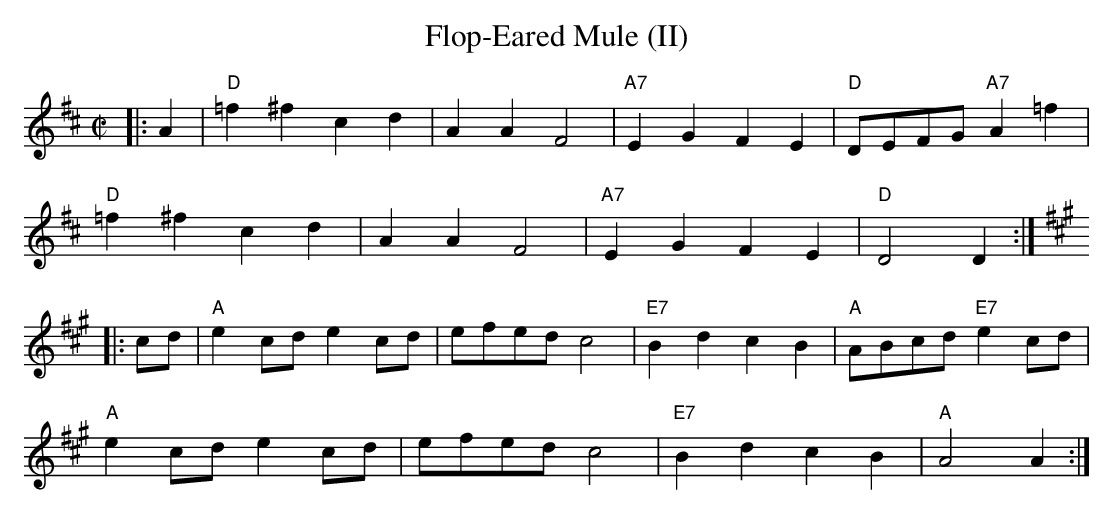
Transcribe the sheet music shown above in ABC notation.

X:1
T:Flop-Eared Mule (II)
M:C|
L:1/8
K:D
|:A2|"D"=f2^f2c2d2|A2A2 F4 | "A7"E2G2 F2E2 |"D"DEFG "A7"A2=f2|
"D"=f2^f2c2d2|A2A2 F4 | "A7"E2G2 F2E2|"D"D4D2:|
K:A
|:cd|"A"e2cd e2cd |efed c4 |"E7"B2d2c2B2|"A"ABcd "E7"e2 cd|
"A"e2cd e2cd |efed c4|"E7"B2d2c2B2|"A"A4A2:|
